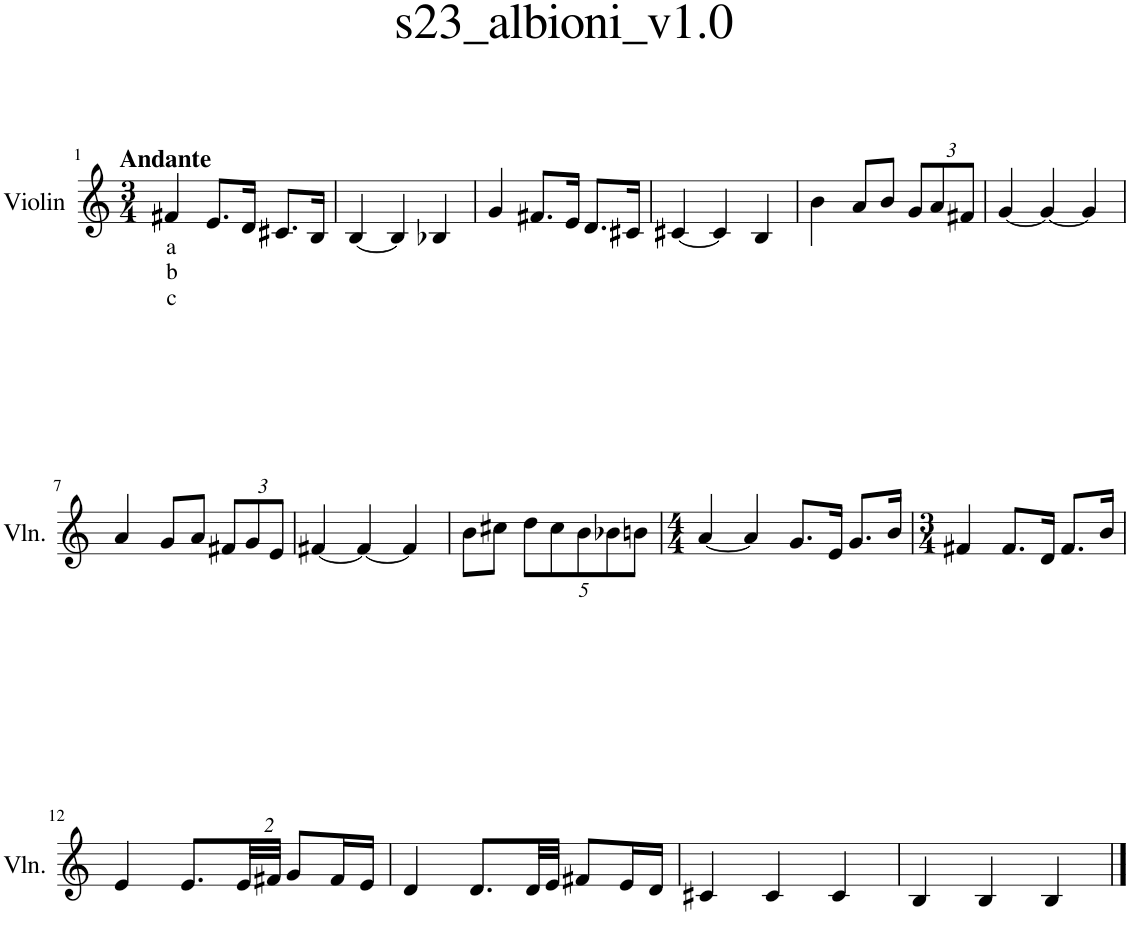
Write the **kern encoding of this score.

**kern	**text	**text	**text
*part1	*part1	*part1	*part1
*staff1	*staff1	*staff1	*staff1
*I"Violin	*	*	*
*I'Vln.	*	*	*
*clefG2	*	*	*
*k[]	*	*	*
*M3/4	*	*	*
=1	=1	=1	=1
!LO:TX:a:B:t=Andante	!	!	!
!	!LO:LY:b	!LO:LY:b	!LO:LY:b
4f#X/	a	b	c
8.e/L	.	.	.
16d/Jk	.	.	.
8.c#X/L	.	.	.
16B/Jk	.	.	.
=2	=2	=2	=2
[4B/	.	.	.
4B/]	.	.	.
4B-X/	.	.	.
=3	=3	=3	=3
4g/	.	.	.
8.f#X/L	.	.	.
16e/Jk	.	.	.
8.d/L	.	.	.
16c#X/Jk	.	.	.
=4	=4	=4	=4
[4c#X/	.	.	.
4c#/]	.	.	.
4B/	.	.	.
=5	=5	=5	=5
4b\	.	.	.
8a/L	.	.	.
8b/J	.	.	.
*Xbrackettup	*	*	*
12g/L	.	.	.
12a/	.	.	.
12f#X/J	.	.	.
=6	=6	=6	=6
[4g/	.	.	.
4g/_	.	.	.
4g/]	.	.	.
!!LO:LB:g=z
=7	=7	=7	=7
4a/	.	.	.
8g/L	.	.	.
8a/J	.	.	.
12f#X/L	.	.	.
12g/	.	.	.
12e/J	.	.	.
=8	=8	=8	=8
[4f#X/	.	.	.
4f#/_	.	.	.
4f#/]	.	.	.
=9	=9	=9	=9
8b\L	.	.	.
8cc#X\J	.	.	.
10dd\L	.	.	.
10cc#\	.	.	.
10b\	.	.	.
10b-X\	.	.	.
10bn\J	.	.	.
=10	=10	=10	=10
*M4/4	*	*	*
[4a/	.	.	.
4a/]	.	.	.
8.g/L	.	.	.
16e/Jk	.	.	.
8.g/L	.	.	.
16b/Jk	.	.	.
=11	=11	=11	=11
*M3/4	*	*	*
4f#X/	.	.	.
8.f#/L	.	.	.
16d/Jk	.	.	.
8.f#/L	.	.	.
16b/Jk	.	.	.
!!LO:LB:g=z
=12	=12	=12	=12
4e/	.	.	.
8.e/L	.	.	.
32e/LL	.	.	.
32f#X/JJJ	.	.	.
8g/L	.	.	.
16f#/L	.	.	.
16e/JJ	.	.	.
=13	=13	=13	=13
4d/	.	.	.
8.d/L	.	.	.
32d/LL	.	.	.
32e/JJJ	.	.	.
8f#X/L	.	.	.
16e/L	.	.	.
16d/JJ	.	.	.
=14	=14	=14	=14
4c#X/	.	.	.
4c#/	.	.	.
4c#/	.	.	.
=15	=15	=15	=15
4B/	.	.	.
4B/	.	.	.
4B/	.	.	.
==	==	==	==
*-	*-	*-	*-
